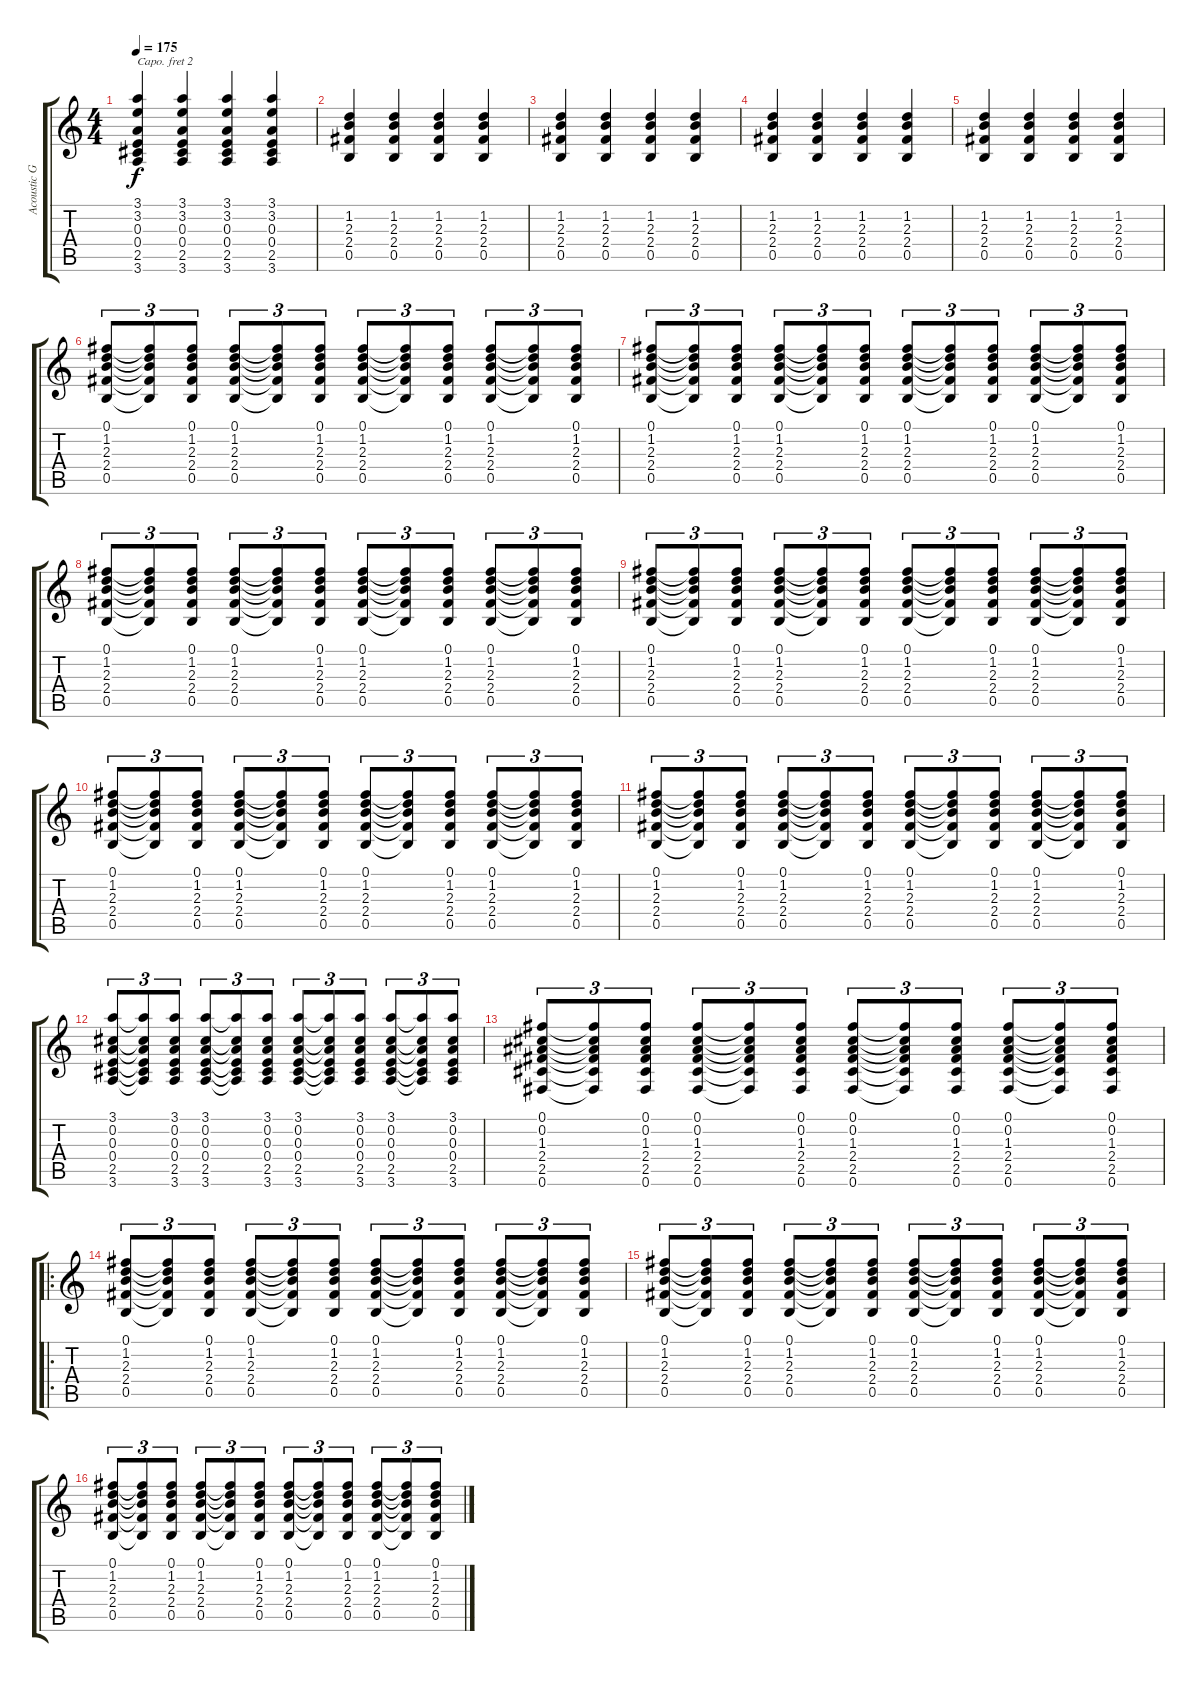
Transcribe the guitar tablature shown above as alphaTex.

\track ("Acoustic Guitar" "Acoustic G") {instrument acousticguitarnylon}
\staff {score tabs}
\capo 2
\tuning (E4 B3 G3 D3 A2 E2) {hide}
\ts (4 4)
\tempo 175
\clef g2
\ks c
(3.1 3.2 0.3 0.4 2.5 3.6).4{dy f} (3.1 3.2 0.3 0.4 2.5 3.6).4 (3.1 3.2 0.3 0.4 2.5 3.6).4 (3.1 3.2 0.3 0.4 2.5 3.6).4 |
(1.2 2.3 2.4 0.5).4 (1.2 2.3 2.4 0.5).4 (1.2 2.3 2.4 0.5).4 (1.2 2.3 2.4 0.5).4 |
(1.2 2.3 2.4 0.5).4 (1.2 2.3 2.4 0.5).4 (1.2 2.3 2.4 0.5).4 (1.2 2.3 2.4 0.5).4 |
(1.2 2.3 2.4 0.5).4 (1.2 2.3 2.4 0.5).4 (1.2 2.3 2.4 0.5).4 (1.2 2.3 2.4 0.5).4 |
(1.2 2.3 2.4 0.5).4 (1.2 2.3 2.4 0.5).4 (1.2 2.3 2.4 0.5).4 (1.2 2.3 2.4 0.5).4 |
(0.1 1.2 2.3 2.4 0.5).8{tu (3 2)} (0.1{t} 1.2{t} 2.3{t} 2.4{t} 0.5{t}).8{tu (3 2)} (0.1 1.2 2.3 2.4 0.5).8{tu (3 2)} (0.1 1.2 2.3 2.4 0.5).8{tu (3 2)} (0.1{t} 1.2{t} 2.3{t} 2.4{t} 0.5{t}).8{tu (3 2)} (0.1 1.2 2.3 2.4 0.5).8{tu (3 2)} (0.1 1.2 2.3 2.4 0.5).8{tu (3 2)} (0.1{t} 1.2{t} 2.3{t} 2.4{t} 0.5{t}).8{tu (3 2)} (0.1 1.2 2.3 2.4 0.5).8{tu (3 2)} (0.1 1.2 2.3 2.4 0.5).8{tu (3 2)} (0.1{t} 1.2{t} 2.3{t} 2.4{t} 0.5{t}).8{tu (3 2)} (0.1 1.2 2.3 2.4 0.5).8{tu (3 2)} |
(0.1 1.2 2.3 2.4 0.5).8{tu (3 2)} (0.1{t} 1.2{t} 2.3{t} 2.4{t} 0.5{t}).8{tu (3 2)} (0.1 1.2 2.3 2.4 0.5).8{tu (3 2)} (0.1 1.2 2.3 2.4 0.5).8{tu (3 2)} (0.1{t} 1.2{t} 2.3{t} 2.4{t} 0.5{t}).8{tu (3 2)} (0.1 1.2 2.3 2.4 0.5).8{tu (3 2)} (0.1 1.2 2.3 2.4 0.5).8{tu (3 2)} (0.1{t} 1.2{t} 2.3{t} 2.4{t} 0.5{t}).8{tu (3 2)} (0.1 1.2 2.3 2.4 0.5).8{tu (3 2)} (0.1 1.2 2.3 2.4 0.5).8{tu (3 2)} (0.1{t} 1.2{t} 2.3{t} 2.4{t} 0.5{t}).8{tu (3 2)} (0.1 1.2 2.3 2.4 0.5).8{tu (3 2)} |
(0.1 1.2 2.3 2.4 0.5).8{tu (3 2)} (0.1{t} 1.2{t} 2.3{t} 2.4{t} 0.5{t}).8{tu (3 2)} (0.1 1.2 2.3 2.4 0.5).8{tu (3 2)} (0.1 1.2 2.3 2.4 0.5).8{tu (3 2)} (0.1{t} 1.2{t} 2.3{t} 2.4{t} 0.5{t}).8{tu (3 2)} (0.1 1.2 2.3 2.4 0.5).8{tu (3 2)} (0.1 1.2 2.3 2.4 0.5).8{tu (3 2)} (0.1{t} 1.2{t} 2.3{t} 2.4{t} 0.5{t}).8{tu (3 2)} (0.1 1.2 2.3 2.4 0.5).8{tu (3 2)} (0.1 1.2 2.3 2.4 0.5).8{tu (3 2)} (0.1{t} 1.2{t} 2.3{t} 2.4{t} 0.5{t}).8{tu (3 2)} (0.1 1.2 2.3 2.4 0.5).8{tu (3 2)} |
(0.1 1.2 2.3 2.4 0.5).8{tu (3 2)} (0.1{t} 1.2{t} 2.3{t} 2.4{t} 0.5{t}).8{tu (3 2)} (0.1 1.2 2.3 2.4 0.5).8{tu (3 2)} (0.1 1.2 2.3 2.4 0.5).8{tu (3 2)} (0.1{t} 1.2{t} 2.3{t} 2.4{t} 0.5{t}).8{tu (3 2)} (0.1 1.2 2.3 2.4 0.5).8{tu (3 2)} (0.1 1.2 2.3 2.4 0.5).8{tu (3 2)} (0.1{t} 1.2{t} 2.3{t} 2.4{t} 0.5{t}).8{tu (3 2)} (0.1 1.2 2.3 2.4 0.5).8{tu (3 2)} (0.1 1.2 2.3 2.4 0.5).8{tu (3 2)} (0.1{t} 1.2{t} 2.3{t} 2.4{t} 0.5{t}).8{tu (3 2)} (0.1 1.2 2.3 2.4 0.5).8{tu (3 2)} |
(0.1 1.2 2.3 2.4 0.5).8{tu (3 2)} (0.1{t} 1.2{t} 2.3{t} 2.4{t} 0.5{t}).8{tu (3 2)} (0.1 1.2 2.3 2.4 0.5).8{tu (3 2)} (0.1 1.2 2.3 2.4 0.5).8{tu (3 2)} (0.1{t} 1.2{t} 2.3{t} 2.4{t} 0.5{t}).8{tu (3 2)} (0.1 1.2 2.3 2.4 0.5).8{tu (3 2)} (0.1 1.2 2.3 2.4 0.5).8{tu (3 2)} (0.1{t} 1.2{t} 2.3{t} 2.4{t} 0.5{t}).8{tu (3 2)} (0.1 1.2 2.3 2.4 0.5).8{tu (3 2)} (0.1 1.2 2.3 2.4 0.5).8{tu (3 2)} (0.1{t} 1.2{t} 2.3{t} 2.4{t} 0.5{t}).8{tu (3 2)} (0.1 1.2 2.3 2.4 0.5).8{tu (3 2)} |
(0.1 1.2 2.3 2.4 0.5).8{tu (3 2)} (0.1{t} 1.2{t} 2.3{t} 2.4{t} 0.5{t}).8{tu (3 2)} (0.1 1.2 2.3 2.4 0.5).8{tu (3 2)} (0.1 1.2 2.3 2.4 0.5).8{tu (3 2)} (0.1{t} 1.2{t} 2.3{t} 2.4{t} 0.5{t}).8{tu (3 2)} (0.1 1.2 2.3 2.4 0.5).8{tu (3 2)} (0.1 1.2 2.3 2.4 0.5).8{tu (3 2)} (0.1{t} 1.2{t} 2.3{t} 2.4{t} 0.5{t}).8{tu (3 2)} (0.1 1.2 2.3 2.4 0.5).8{tu (3 2)} (0.1 1.2 2.3 2.4 0.5).8{tu (3 2)} (0.1{t} 1.2{t} 2.3{t} 2.4{t} 0.5{t}).8{tu (3 2)} (0.1 1.2 2.3 2.4 0.5).8{tu (3 2)} |
(3.1 0.2 0.3 0.4 2.5 3.6).8{tu (3 2)} (3.1{t} 0.2{t} 0.3{t} 0.4{t} 2.5{t} 3.6{t}).8{tu (3 2)} (3.1 0.2 0.3 0.4 2.5 3.6).8{tu (3 2)} (3.1 0.2 0.3 0.4 2.5 3.6).8{tu (3 2)} (3.1{t} 0.2{t} 0.3{t} 0.4{t} 2.5{t} 3.6{t}).8{tu (3 2)} (3.1 0.2 0.3 0.4 2.5 3.6).8{tu (3 2)} (3.1 0.2 0.3 0.4 2.5 3.6).8{tu (3 2)} (3.1{t} 0.2{t} 0.3{t} 0.4{t} 2.5{t} 3.6{t}).8{tu (3 2)} (3.1 0.2 0.3 0.4 2.5 3.6).8{tu (3 2)} (3.1 0.2 0.3 0.4 2.5 3.6).8{tu (3 2)} (3.1{t} 0.2{t} 0.3{t} 0.4{t} 2.5{t} 3.6{t}).8{tu (3 2)} (3.1 0.2 0.3 0.4 2.5 3.6).8{tu (3 2)} |
(0.1 0.2 1.3 2.4 2.5 0.6).8{tu (3 2)} (0.1{t} 0.2{t} 1.3{t} 2.4{t} 2.5{t} 0.6{t}).8{tu (3 2)} (0.1 0.2 1.3 2.4 2.5 0.6).8{tu (3 2)} (0.1 0.2 1.3 2.4 2.5 0.6).8{tu (3 2)} (0.1{t} 0.2{t} 1.3{t} 2.4{t} 2.5{t} 0.6{t}).8{tu (3 2)} (0.1 0.2 1.3 2.4 2.5 0.6).8{tu (3 2)} (0.1 0.2 1.3 2.4 2.5 0.6).8{tu (3 2)} (0.1{t} 0.2{t} 1.3{t} 2.4{t} 2.5{t} 0.6{t}).8{tu (3 2)} (0.1 0.2 1.3 2.4 2.5 0.6).8{tu (3 2)} (0.1 0.2 1.3 2.4 2.5 0.6).8{tu (3 2)} (0.1{t} 0.2{t} 1.3{t} 2.4{t} 2.5{t} 0.6{t}).8{tu (3 2)} (0.1 0.2 1.3 2.4 2.5 0.6).8{tu (3 2)} |
\ro
(0.1 1.2 2.3 2.4 0.5).8{tu (3 2)} (0.1{t} 1.2{t} 2.3{t} 2.4{t} 0.5{t}).8{tu (3 2)} (0.1 1.2 2.3 2.4 0.5).8{tu (3 2)} (0.1 1.2 2.3 2.4 0.5).8{tu (3 2)} (0.1{t} 1.2{t} 2.3{t} 2.4{t} 0.5{t}).8{tu (3 2)} (0.1 1.2 2.3 2.4 0.5).8{tu (3 2)} (0.1 1.2 2.3 2.4 0.5).8{tu (3 2)} (0.1{t} 1.2{t} 2.3{t} 2.4{t} 0.5{t}).8{tu (3 2)} (0.1 1.2 2.3 2.4 0.5).8{tu (3 2)} (0.1 1.2 2.3 2.4 0.5).8{tu (3 2)} (0.1{t} 1.2{t} 2.3{t} 2.4{t} 0.5{t}).8{tu (3 2)} (0.1 1.2 2.3 2.4 0.5).8{tu (3 2)} |
(0.1 1.2 2.3 2.4 0.5).8{tu (3 2)} (0.1{t} 1.2{t} 2.3{t} 2.4{t} 0.5{t}).8{tu (3 2)} (0.1 1.2 2.3 2.4 0.5).8{tu (3 2)} (0.1 1.2 2.3 2.4 0.5).8{tu (3 2)} (0.1{t} 1.2{t} 2.3{t} 2.4{t} 0.5{t}).8{tu (3 2)} (0.1 1.2 2.3 2.4 0.5).8{tu (3 2)} (0.1 1.2 2.3 2.4 0.5).8{tu (3 2)} (0.1{t} 1.2{t} 2.3{t} 2.4{t} 0.5{t}).8{tu (3 2)} (0.1 1.2 2.3 2.4 0.5).8{tu (3 2)} (0.1 1.2 2.3 2.4 0.5).8{tu (3 2)} (0.1{t} 1.2{t} 2.3{t} 2.4{t} 0.5{t}).8{tu (3 2)} (0.1 1.2 2.3 2.4 0.5).8{tu (3 2)} |
(0.1 1.2 2.3 2.4 0.5).8{tu (3 2)} (0.1{t} 1.2{t} 2.3{t} 2.4{t} 0.5{t}).8{tu (3 2)} (0.1 1.2 2.3 2.4 0.5).8{tu (3 2)} (0.1 1.2 2.3 2.4 0.5).8{tu (3 2)} (0.1{t} 1.2{t} 2.3{t} 2.4{t} 0.5{t}).8{tu (3 2)} (0.1 1.2 2.3 2.4 0.5).8{tu (3 2)} (0.1 1.2 2.3 2.4 0.5).8{tu (3 2)} (0.1{t} 1.2{t} 2.3{t} 2.4{t} 0.5{t}).8{tu (3 2)} (0.1 1.2 2.3 2.4 0.5).8{tu (3 2)} (0.1 1.2 2.3 2.4 0.5).8{tu (3 2)} (0.1{t} 1.2{t} 2.3{t} 2.4{t} 0.5{t}).8{tu (3 2)} (0.1 1.2 2.3 2.4 0.5).8{tu (3 2)}
